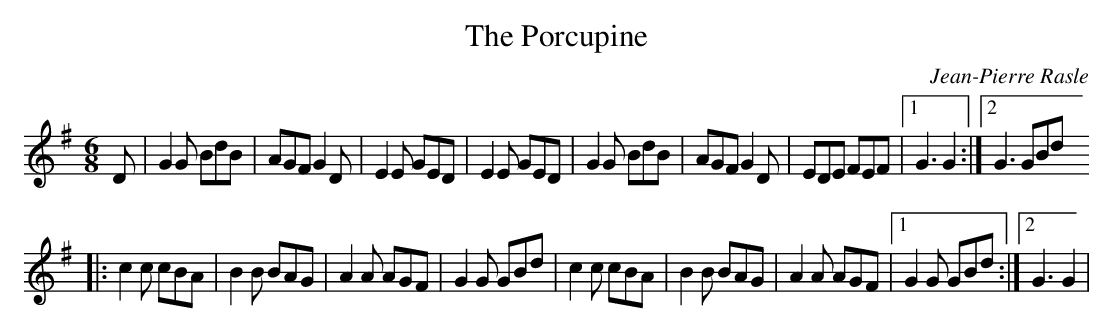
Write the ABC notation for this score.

X:1
T:Porcupine, The
M:6/8
L:1/8
C:Jean-Pierre Rasle
K:G
D|G2G BdB|AGF G2D|E2E GED|E2E GED|G2G BdB|AGF G2D|EDE FEF|1G3G2:|2G3 GBd
|:
c2c cBA|B2B BAG|A2A AGF|G2G GBd|c2c cBA|B2B BAG|A2A AGF|1G2G GBd:|2G3G2|
|
